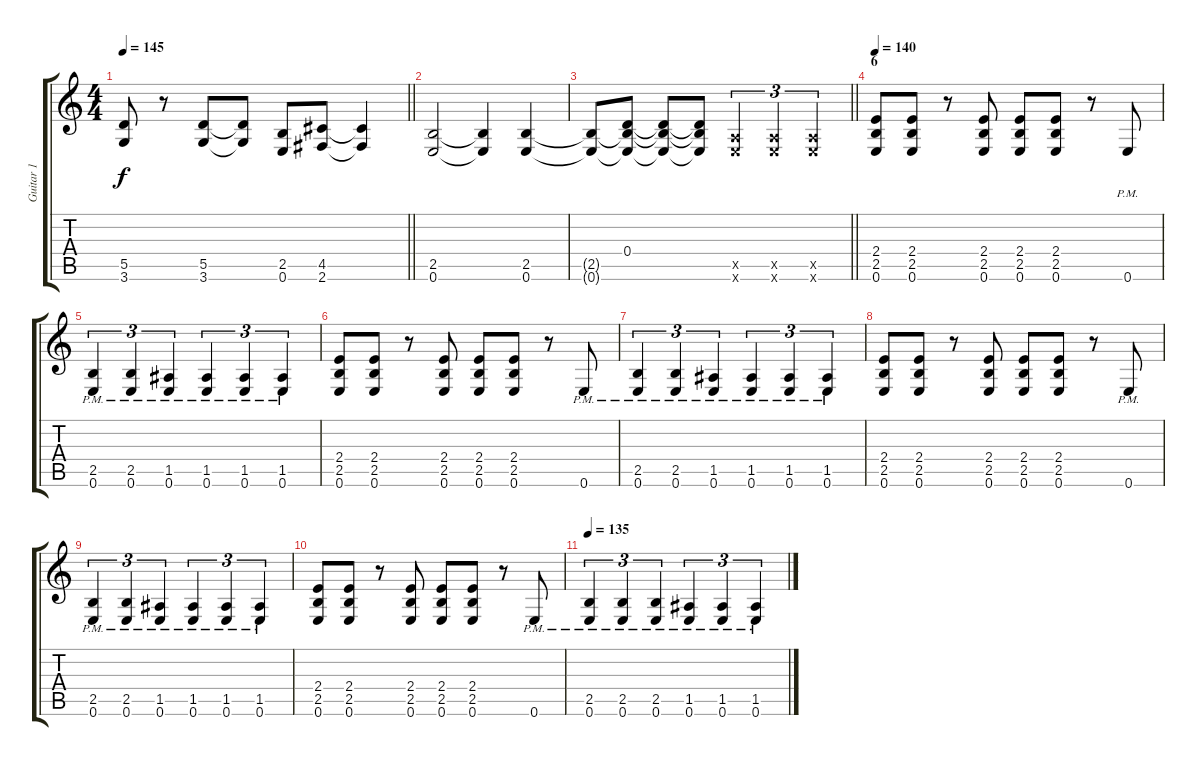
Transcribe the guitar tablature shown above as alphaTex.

\track ("Guitar 1" "Guitar 1") {instrument distortionguitar}
\staff {score tabs}
\tuning (E4 B3 G3 D3 A2 E2) {hide}
\ts (4 4)
\tempo 145
\clef g2
\barLineRight lightlight
\ks c
(5.5 3.6).8{dy f} r.8 (5.5 3.6).8 (5.5{t} 3.6{t}).8 (2.5 0.6).8 (4.5 2.6).8 (4.5{t} 2.6{t}).4 |
(2.5 0.6).2 (2.5{t} 0.6{t}).4 (2.5 0.6).4 |
\barLineRight lightlight
(2.5{t} 0.6{t}).8 (0.4 2.5{t} 0.6{t}).8 (0.4{t} 2.5{t} 0.6{t}).8 (0.4{t} 2.5{t} 0.6{t}).8 (0.5{x} 0.6{x}).4{tu (3 2)} (0.5{x} 0.6{x}).4{tu (3 2)} (0.5{x} 0.6{x}).4{tu (3 2)} |
\section ("" "6")
\tempo 140
(2.4 2.5 0.6).8{volume 13} (2.4 2.5 0.6).8 r.8 (2.4 2.5 0.6).8 (2.4 2.5 0.6).8 (2.4 2.5 0.6).8 r.8 0.6{pm}.8 |
(2.5{pm} 0.6{pm}).4{tu (3 2)} (2.5{pm} 0.6{pm}).4{tu (3 2)} (1.5{pm} 0.6{pm}).4{tu (3 2)} (1.5{pm} 0.6{pm}).4{tu (3 2)} (1.5{pm} 0.6{pm}).4{tu (3 2)} (1.5{pm} 0.6{pm}).4{tu (3 2)} |
(2.4 2.5 0.6).8{volume 13} (2.4 2.5 0.6).8 r.8 (2.4 2.5 0.6).8 (2.4 2.5 0.6).8 (2.4 2.5 0.6).8 r.8 0.6{pm}.8 |
(2.5{pm} 0.6{pm}).4{tu (3 2)} (2.5{pm} 0.6{pm}).4{tu (3 2)} (1.5{pm} 0.6{pm}).4{tu (3 2)} (1.5{pm} 0.6{pm}).4{tu (3 2)} (1.5{pm} 0.6{pm}).4{tu (3 2)} (1.5{pm} 0.6{pm}).4{tu (3 2)} |
(2.4 2.5 0.6).8{volume 13} (2.4 2.5 0.6).8 r.8 (2.4 2.5 0.6).8 (2.4 2.5 0.6).8 (2.4 2.5 0.6).8 r.8 0.6{pm}.8 |
(2.5{pm} 0.6{pm}).4{tu (3 2)} (2.5{pm} 0.6{pm}).4{tu (3 2)} (1.5{pm} 0.6{pm}).4{tu (3 2)} (1.5{pm} 0.6{pm}).4{tu (3 2)} (1.5{pm} 0.6{pm}).4{tu (3 2)} (1.5{pm} 0.6{pm}).4{tu (3 2)} |
(2.4 2.5 0.6).8{volume 13} (2.4 2.5 0.6).8 r.8 (2.4 2.5 0.6).8 (2.4 2.5 0.6).8 (2.4 2.5 0.6).8 r.8 0.6{pm}.8 |
\tempo 135
(2.5{pm} 0.6{pm}).4{tu (3 2)} (2.5{pm} 0.6{pm}).4{tu (3 2)} (2.5{pm} 0.6{pm}).4{tu (3 2)} (1.5{pm} 0.6{pm}).4{tu (3 2)} (1.5{pm} 0.6{pm}).4{tu (3 2)} (1.5{pm} 0.6{pm}).4{tu (3 2)}
